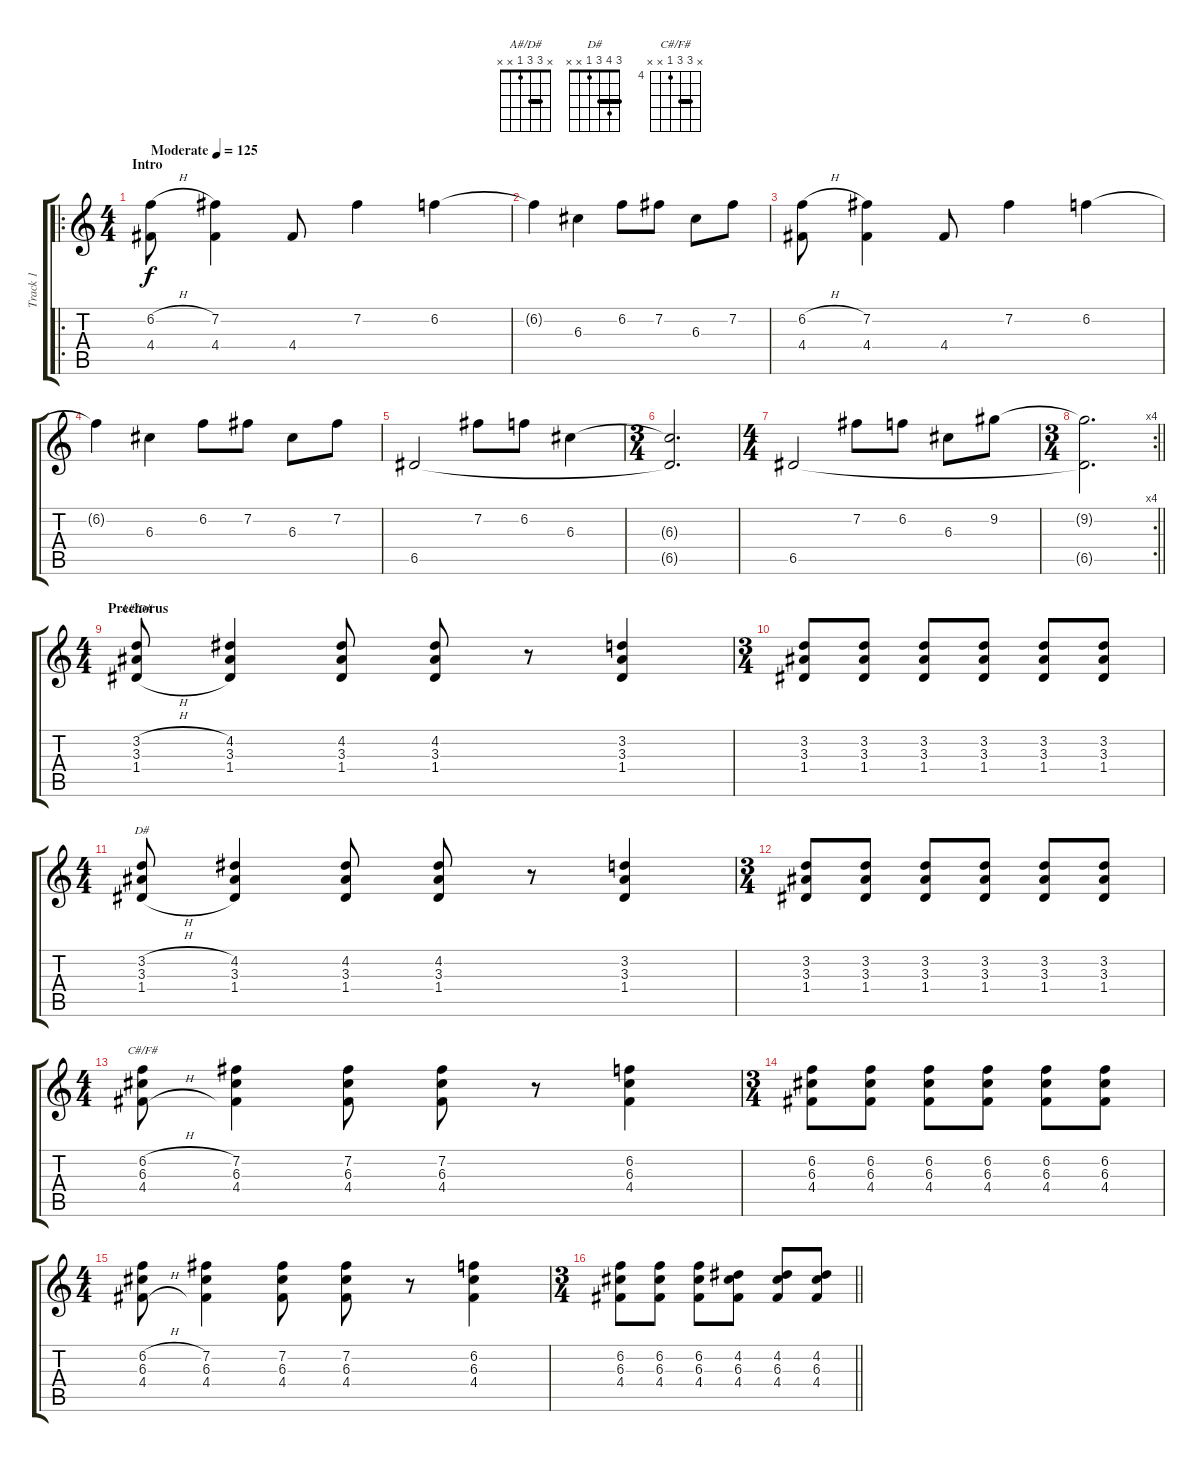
\track ("Track 1" "Track 1") {instrument acousticguitarsteel}
\staff {score tabs}
\tuning (E4 B3 G3 D3 A2 E2) {hide}
\chord ("A#/D#" x 3 3 1 x x) {barre 3}
\chord ("D#" 3 4 3 1 x x) {barre 3}
\chord ("C#/F#" x 6 6 4 x x) {firstfret 4 barre 6}
\ro
\ts (4 4)
\section ("" "Intro")
\tempo (125 "Moderate")
\clef g2
\ks c
(6.2{h} 4.4).8{dy f instrument acousticguitarsteel} (7.2 4.4).4 4.4.8 7.2.4 6.2.4 |
6.2{t}.4 6.3.4 6.2.8 7.2.8 6.3.8 7.2.8 |
(6.2{h} 4.4).8 (7.2 4.4).4 4.4.8 7.2.4 6.2.4 |
6.2{t}.4 6.3.4 6.2.8 7.2.8 6.3.8 7.2.8 |
6.5.2 7.2.8 6.2.8 6.3.4 |
\ts (3 4)
(6.3{t} 6.5{t}).2{d} |
\ts (4 4)
6.5.2 7.2.8 6.2.8 6.3.8 9.2.8 |
\rc 4
\ts (3 4)
\barLineRight lightlight
(9.2{t} 6.5{t}).2{d} |
\ts (4 4)
\section ("" "Prechorus")
(3.2{h} 3.3{h} 1.4{h}).8{ch "A#/D#"} (4.2 3.3 1.4).4 (4.2 3.3 1.4).8 (4.2 3.3 1.4).8 r.8 (3.2 3.3 1.4).4 |
\ts (3 4)
(3.2 3.3 1.4).8 (3.2 3.3 1.4).8 (3.2 3.3 1.4).8 (3.2 3.3 1.4).8 (3.2 3.3 1.4).8 (3.2 3.3 1.4).8 |
\ts (4 4)
(3.2{h} 3.3{h} 1.4{h}).8{ch "D#"} (4.2 3.3 1.4).4 (4.2 3.3 1.4).8 (4.2 3.3 1.4).8 r.8 (3.2 3.3 1.4).4 |
\ts (3 4)
(3.2 3.3 1.4).8 (3.2 3.3 1.4).8 (3.2 3.3 1.4).8 (3.2 3.3 1.4).8 (3.2 3.3 1.4).8 (3.2 3.3 1.4).8 |
\ts (4 4)
(6.2{h} 6.3{h} 4.4{h}).8{ch "C#/F#"} (7.2 6.3 4.4).4 (7.2 6.3 4.4).8 (7.2 6.3 4.4).8 r.8 (6.2 6.3 4.4).4 |
\ts (3 4)
(6.2 6.3 4.4).8 (6.2 6.3 4.4).8 (6.2 6.3 4.4).8 (6.2 6.3 4.4).8 (6.2 6.3 4.4).8 (6.2 6.3 4.4).8 |
\ts (4 4)
(6.2{h} 6.3{h} 4.4{h}).8 (7.2 6.3 4.4).4 (7.2 6.3 4.4).8 (7.2 6.3 4.4).8 r.8 (6.2 6.3 4.4).4 |
\ts (3 4)
\barLineRight lightlight
(6.2 6.3 4.4).8 (6.2 6.3 4.4).8 (6.2 6.3 4.4).8 (4.2 6.3 4.4).8 (4.2 6.3 4.4).8 (4.2 6.3 4.4).8
